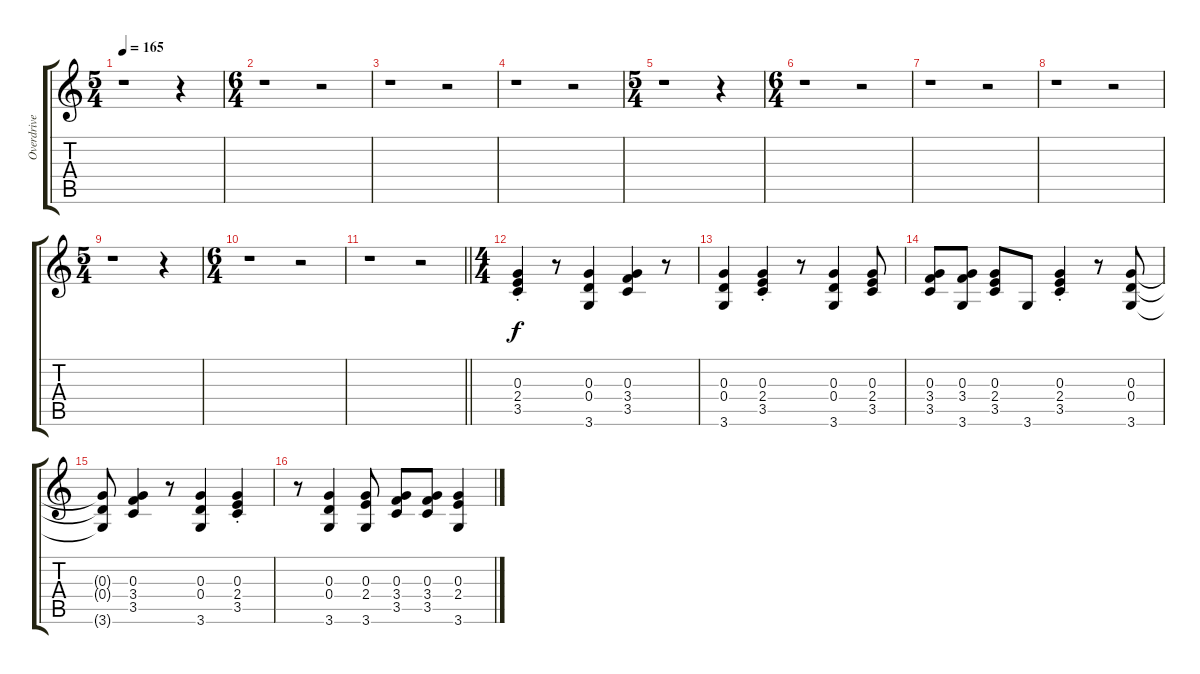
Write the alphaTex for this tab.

\track ("Overdrive Gtr." "Overdrive ") {instrument overdrivenguitar}
\staff {score tabs}
\tuning (E4 B3 G3 D3 A2 E2) {hide}
\ts (5 4)
\tempo 165
\clef g2
\ks c
r.1{dy f} r.4 |
\ts (6 4)
r.1 r.2 |
r.1 r.2 |
r.1 r.2 |
\ts (5 4)
r.1 r.4 |
\ts (6 4)
r.1 r.2 |
r.1 r.2 |
r.1 r.2 |
\ts (5 4)
r.1 r.4 |
\ts (6 4)
r.1 r.2 |
\barLineRight lightlight
r.1 r.2 |
\ts (4 4)
(0.3{st} 2.4 3.5).4 r.8 (0.3 0.4 3.6).4 (0.3 3.4 3.5).4 r.8 |
(0.3 0.4 3.6).4 (0.3{st} 2.4 3.5).4 r.8 (0.3 0.4 3.6).4 (0.3 2.4 3.5).8 |
(0.3 3.4 3.5).8 (0.3 3.4 3.6).8 (0.3 2.4 3.5).8 3.6.8 (0.3{st} 2.4 3.5).4 r.8 (0.3 0.4 3.6).8 |
(0.3{t} 0.4{t} 3.6{t}).8 (0.3 3.4 3.5).4 r.8 (0.3 0.4 3.6).4 (0.3{st} 2.4 3.5).4 |
r.8 (0.3 0.4 3.6).4 (0.3 2.4 3.6).8 (0.3 3.4 3.5).8 (0.3 3.4 3.5).8 (0.3 2.4 3.6).4
